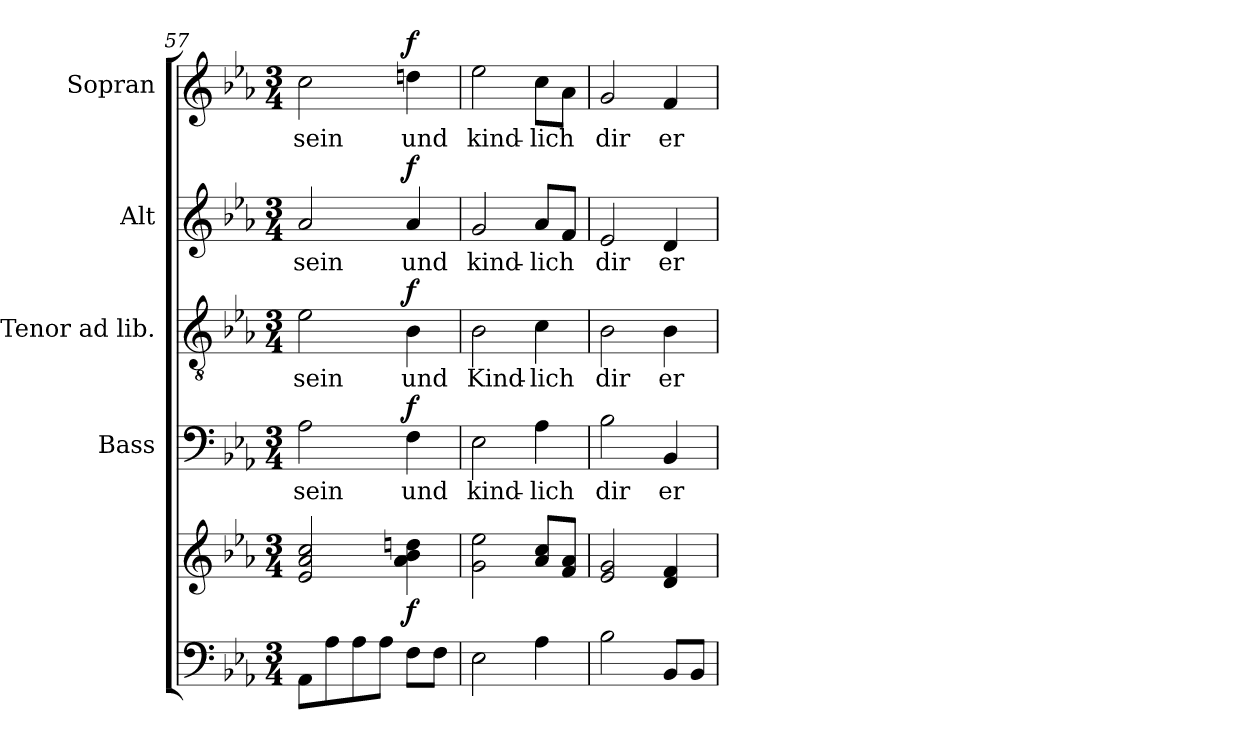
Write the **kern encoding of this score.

**kern	**kern	**dynam	**kern	**text	**dynam	**kern	**text	**dynam	**kern	**text	**dynam	**kern	**text	**dynam
*part5	*part5	*part5	*part4	*part4	*part4	*part3	*part3	*part3	*part2	*part2	*part2	*part1	*part1	*part1
*staff6	*staff5	*staff5/6	*staff4	*staff4	*staff4	*staff3	*staff3	*staff3	*staff2	*staff2	*staff2	*staff1	*staff1	*staff1
*	*	*	*I"Bass	*	*	*I"Tenor ad lib.	*	*	*I"Alt	*	*	*I"Sopran	*	*
*	*	*	*I'B.	*	*	*I'T.	*	*	*I'A.	*	*	*I'S.	*	*
*clefF4	*clefG2	*	*clefF4	*	*	*clefGv2	*	*	*clefG2	*	*	*clefG2	*	*
*k[b-e-a-]	*k[b-e-a-]	*	*k[b-e-a-]	*	*	*k[b-e-a-]	*	*	*k[b-e-a-]	*	*	*k[b-e-a-]	*	*
*E-:	*E-:	*	*E-:	*	*	*E-:	*	*	*E-:	*	*	*E-:	*	*
*M3/4	*M3/4	*	*M3/4	*	*	*M3/4	*	*	*M3/4	*	*	*M3/4	*	*
=57	=57	=57	=57	=57	=57	=57	=57	=57	=57	=57	=57	=57	=57	=57
!	!	!	!	!LO:LY:b	!	!	!LO:LY:b	!	!	!LO:LY:b	!	!	!LO:LY:b	!
8AA-\L	2e-/ 2a-/ 2cc/	.	2A-\	sein	.	2e-\	sein	.	2a-/	sein	.	2cc\	sein	.
8A-\	.	.	.	.	.	.	.	.	.	.	.	.	.	.
8A-\	.	.	.	.	.	.	.	.	.	.	.	.	.	.
8A-\J	.	.	.	.	.	.	.	.	.	.	.	.	.	.
!	!	!LO:DY:b	!	!LO:LY:b	!LO:DY:a	!	!LO:LY:b	!LO:DY:a	!	!LO:LY:b	!LO:DY:a	!	!LO:LY:b	!LO:DY:a
8F\L	4a-\ 4b-\ 4ddn\	f	4F\	und	f	4B-\	und	f	4a-/	und	f	4ddn\	und	f
8F\J	.	.	.	.	.	.	.	.	.	.	.	.	.	.
=58	=58	=58	=58	=58	=58	=58	=58	=58	=58	=58	=58	=58	=58	=58
!	!	!	!	!LO:LY:b	!	!	!LO:LY:b	!	!	!LO:LY:b	!	!	!LO:LY:b	!
2E-\	2g\ 2ee-\	.	2E-\	kind-	.	2B-\	Kind-	.	2g/	kind-	.	2ee-\	kind-	.
!	!	!	!	!LO:LY:b	!	!	!LO:LY:b	!	!	!LO:LY:b	!	!	!LO:LY:b	!
4A-\	8a-/ 8cc/L	.	4A-\	-lich	.	4c\	-lich	.	8a-/L	-lich	.	8cc\L	-lich	.
.	8f/ 8a-/J	.	.	.	.	.	.	.	8f/J	.	.	8a-\J	.	.
=59	=59	=59	=59	=59	=59	=59	=59	=59	=59	=59	=59	=59	=59	=59
!	!	!	!	!LO:LY:b	!	!	!LO:LY:b	!	!	!LO:LY:b	!	!	!LO:LY:b	!
2B-\	2e-/ 2g/	.	2B-\	dir	.	2B-\	dir	.	2e-/	dir	.	2g/	dir	.
!	!	!	!	!LO:LY:b	!	!	!LO:LY:b	!	!	!LO:LY:b	!	!	!LO:LY:b	!
8BB-/L	4d/ 4f/	.	4BB-/	er-	.	4B-\	er-	.	4d/	er-	.	4f/	er-	.
8BB-/J	.	.	.	.	.	.	.	.	.	.	.	.	.	.
=	=	=	=	=	=	=	=	=	=	=	=	=	=	=
*-	*-	*-	*-	*-	*-	*-	*-	*-	*-	*-	*-	*-	*-	*-
